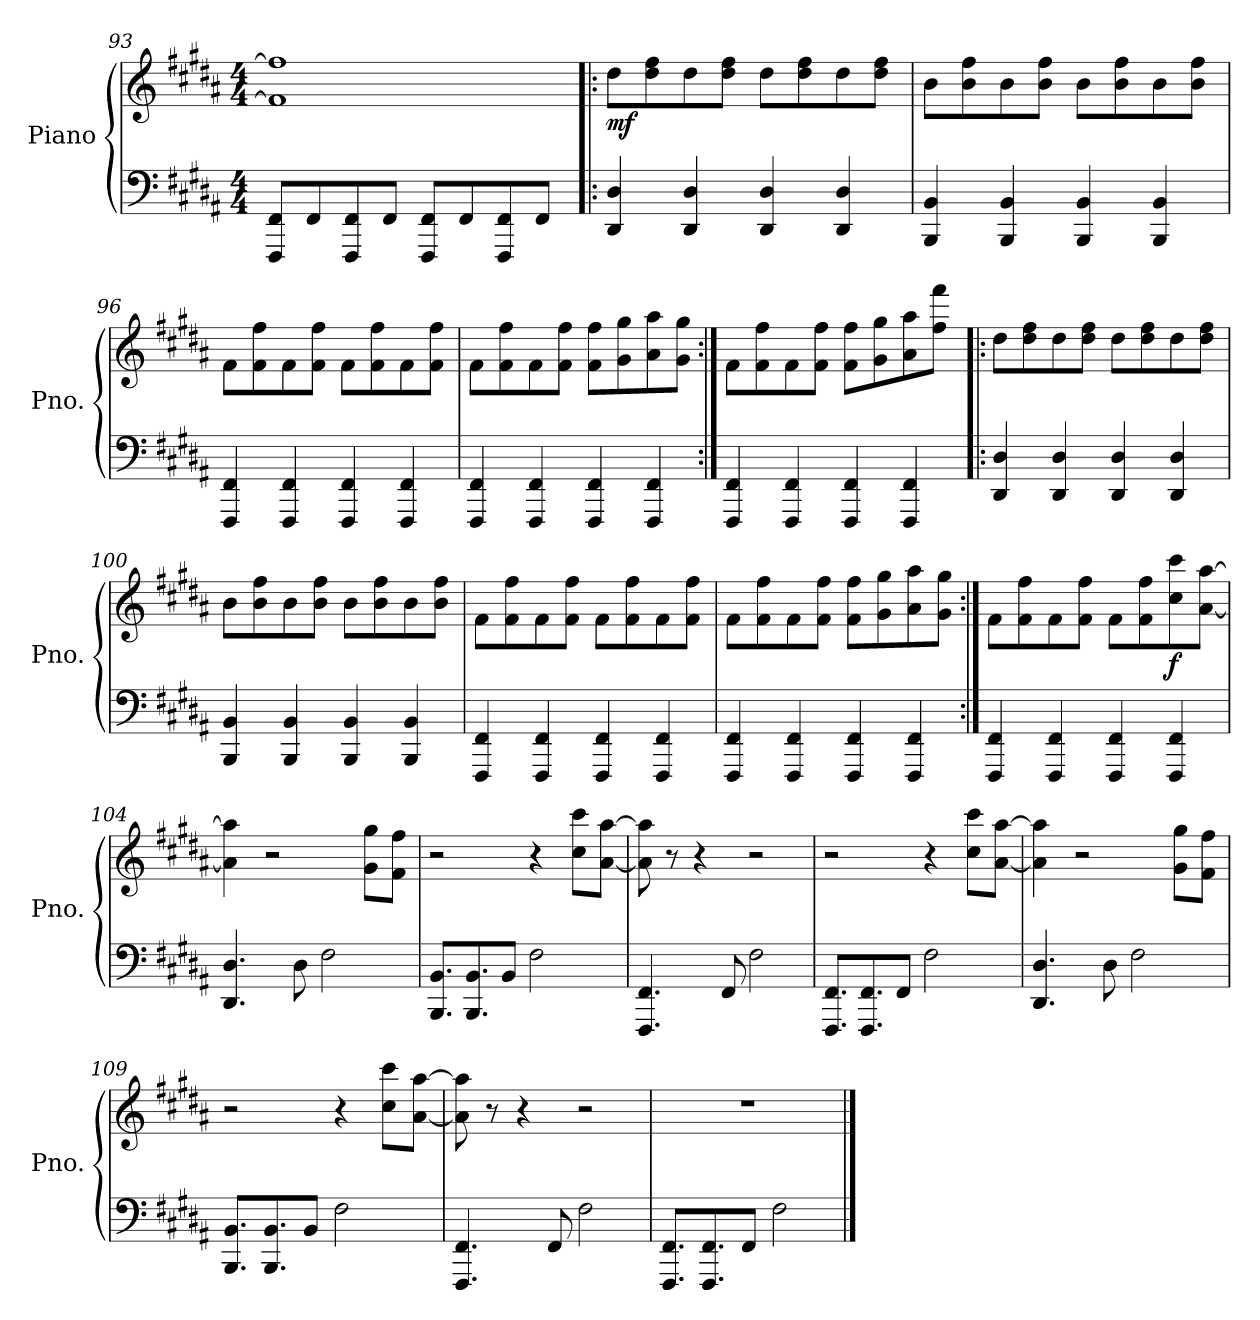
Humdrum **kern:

**kern	**kern	**dynam
*part1	*part1	*part1
*staff2	*staff1	*staff1/2
*I"Piano	*	*
*I'Pno.	*	*
*clefF4	*clefG2	*
*k[f#c#g#d#a#]	*k[f#c#g#d#a#]	*
*M4/4	*M4/4	*
=93	=93	=93
8FFF#/ 8FF#/L	1f#] 1ff#]	.
8FF#/	.	.
8FFF#/ 8FF#/	.	.
8FF#/J	.	.
8FFF#/ 8FF#/L	.	.
8FF#/	.	.
8FFF#/ 8FF#/	.	.
8FF#/J	.	.
=94!|:	=94!|:	=94!|:
!	!	!LO:DY:b
4DD#/ 4D#/	8dd#\L	mf
.	8dd#\ 8ff#\	.
4DD#/ 4D#/	8dd#\	.
.	8dd#\ 8ff#\J	.
4DD#/ 4D#/	8dd#\L	.
.	8dd#\ 8ff#\	.
4DD#/ 4D#/	8dd#\	.
.	8dd#\ 8ff#\J	.
!!LO:LB:g=z
=95	=95	=95
4BBB/ 4BB/	8b\L	.
.	8b\ 8ff#\	.
4BBB/ 4BB/	8b\	.
.	8b\ 8ff#\J	.
4BBB/ 4BB/	8b\L	.
.	8b\ 8ff#\	.
4BBB/ 4BB/	8b\	.
.	8b\ 8ff#\J	.
=96	=96	=96
4FFF#/ 4FF#/	8f#\L	.
.	8f#\ 8ff#\	.
4FFF#/ 4FF#/	8f#\	.
.	8f#\ 8ff#\J	.
4FFF#/ 4FF#/	8f#\L	.
.	8f#\ 8ff#\	.
4FFF#/ 4FF#/	8f#\	.
.	8f#\ 8ff#\J	.
=97	=97	=97
4FFF#/ 4FF#/	8f#\L	.
.	8f#\ 8ff#\	.
4FFF#/ 4FF#/	8f#\	.
.	8f#\ 8ff#\J	.
4FFF#/ 4FF#/	8f#\ 8ff#\L	.
.	8g#\ 8gg#\	.
4FFF#/ 4FF#/	8a#\ 8aa#\	.
.	8g#\ 8gg#\J	.
=98:|!	=98:|!	=98:|!
4FFF#/ 4FF#/	8f#\L	.
.	8f#\ 8ff#\	.
4FFF#/ 4FF#/	8f#\	.
.	8f#\ 8ff#\J	.
4FFF#/ 4FF#/	8f#\ 8ff#\L	.
.	8g#\ 8gg#\	.
4FFF#/ 4FF#/	8a#\ 8aa#\	.
.	8ff#\ 8fff#\J	.
!!LO:LB:g=z
=99!|:	=99!|:	=99!|:
4DD#/ 4D#/	8dd#\L	.
.	8dd#\ 8ff#\	.
4DD#/ 4D#/	8dd#\	.
.	8dd#\ 8ff#\J	.
4DD#/ 4D#/	8dd#\L	.
.	8dd#\ 8ff#\	.
4DD#/ 4D#/	8dd#\	.
.	8dd#\ 8ff#\J	.
=100	=100	=100
4BBB/ 4BB/	8b\L	.
.	8b\ 8ff#\	.
4BBB/ 4BB/	8b\	.
.	8b\ 8ff#\J	.
4BBB/ 4BB/	8b\L	.
.	8b\ 8ff#\	.
4BBB/ 4BB/	8b\	.
.	8b\ 8ff#\J	.
=101	=101	=101
4FFF#/ 4FF#/	8f#\L	.
.	8f#\ 8ff#\	.
4FFF#/ 4FF#/	8f#\	.
.	8f#\ 8ff#\J	.
4FFF#/ 4FF#/	8f#\L	.
.	8f#\ 8ff#\	.
4FFF#/ 4FF#/	8f#\	.
.	8f#\ 8ff#\J	.
=102	=102	=102
4FFF#/ 4FF#/	8f#\L	.
.	8f#\ 8ff#\	.
4FFF#/ 4FF#/	8f#\	.
.	8f#\ 8ff#\J	.
4FFF#/ 4FF#/	8f#\ 8ff#\L	.
.	8g#\ 8gg#\	.
4FFF#/ 4FF#/	8a#\ 8aa#\	.
.	8g#\ 8gg#\J	.
!!LO:LB:g=z
=103:|!	=103:|!	=103:|!
4FFF#/ 4FF#/	8f#\L	.
.	8f#\ 8ff#\	.
4FFF#/ 4FF#/	8f#\	.
.	8f#\ 8ff#\J	.
4FFF#/ 4FF#/	8f#\L	.
.	8f#\ 8ff#\	.
!	!	!LO:DY:b
4FFF#/ 4FF#/	8cc#\ 8ccc#\	f
.	[8a#\ [8aa#\J	.
=104	=104	=104
4.DD#/ 4.D#/	4a#\] 4aa#\]	.
.	2r	.
8D#\	.	.
2F#\	.	.
.	8g#\ 8gg#\L	.
.	8f#\ 8ff#\J	.
=105	=105	=105
8.BBB/ 8.BB/L	2r	.
8.BBB/ 8.BB/	.	.
8BB/J	.	.
2F#\	4r	.
.	8cc#\ 8ccc#\L	.
.	[8a#\ [8aa#\J	.
=106	=106	=106
4.FFF#/ 4.FF#/	8a#\] 8aa#\]	.
.	8r	.
.	4r	.
8FF#/	.	.
2F#\	2r	.
=107	=107	=107
8.FFF#/ 8.FF#/L	2r	.
8.FFF#/ 8.FF#/	.	.
8FF#/J	.	.
2F#\	4r	.
.	8cc#\ 8ccc#\L	.
.	[8a#\ [8aa#\J	.
=108	=108	=108
4.DD#/ 4.D#/	4a#\] 4aa#\]	.
.	2r	.
8D#\	.	.
2F#\	.	.
.	8g#\ 8gg#\L	.
.	8f#\ 8ff#\J	.
!!LO:LB:g=z
=109	=109	=109
8.BBB/ 8.BB/L	2r	.
8.BBB/ 8.BB/	.	.
8BB/J	.	.
2F#\	4r	.
.	8cc#\ 8ccc#\L	.
.	[8a#\ [8aa#\J	.
=110	=110	=110
4.FFF#/ 4.FF#/	8a#\] 8aa#\]	.
.	8r	.
.	4r	.
8FF#/	.	.
2F#\	2r	.
=111	=111	=111
8.FFF#/ 8.FF#/L	1r	.
8.FFF#/ 8.FF#/	.	.
8FF#/J	.	.
2F#\	.	.
==	==	==
*-	*-	*-
